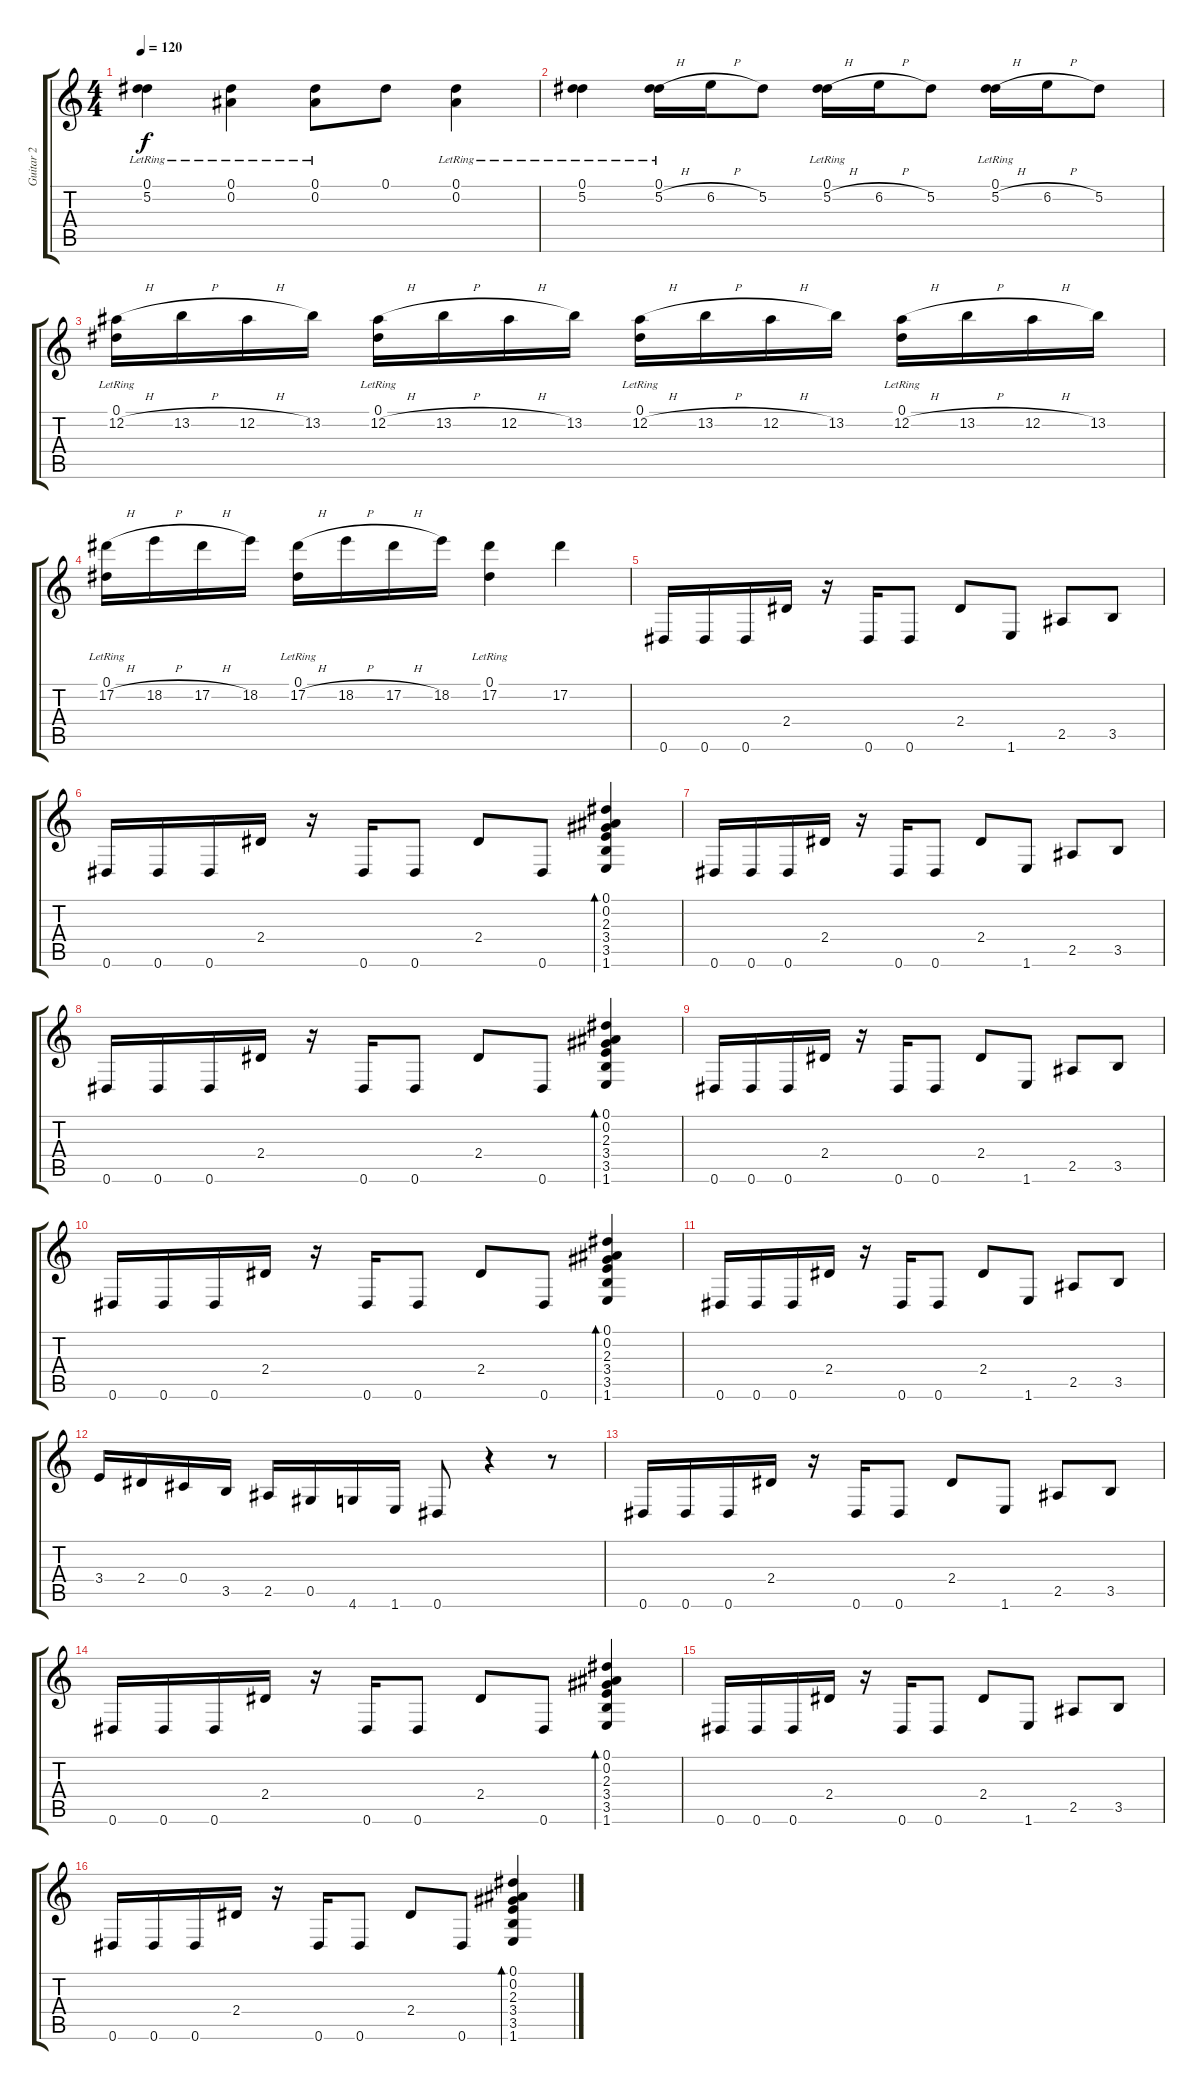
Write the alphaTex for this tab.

\track ("Guitar 2" "Guitar 2") {instrument overdrivenguitar}
\staff {score tabs}
\tuning (Eb4 Bb3 Gb3 Db3 Ab2 Eb2) {hide}
\ts (4 4)
\tempo 120
\clef g2
\ks c
(0.1{lr} 5.2).4{dy f instrument overdrivenguitar} (0.1{lr} 0.2{lr}).4 (0.1{lr} 0.2{lr}).8 0.1.8 (0.1{lr} 0.2).4 |
(0.1{lr} 5.2{lr}).4 (0.1{lr} 5.2{h}).16 6.2{h}.16 5.2.8 (0.1{lr} 5.2{h}).16 6.2{h}.16 5.2.8 (0.1{lr} 5.2{h}).16 6.2{h}.16 5.2.8 |
(0.1{lr} 12.2{h}).16 13.2{h}.16 12.2{h}.16 13.2.16 (0.1{lr} 12.2{h}).16 13.2{h}.16 12.2{h}.16 13.2.16 (0.1{lr} 12.2{h}).16 13.2{h}.16 12.2{h}.16 13.2.16 (0.1{lr} 12.2{h}).16 13.2{h}.16 12.2{h}.16 13.2.16 |
(0.1{lr} 17.2{h}).16 18.2{h}.16 17.2{h}.16 18.2.16 (0.1{lr} 17.2{h}).16 18.2{h}.16 17.2{h}.16 18.2.16 (0.1{lr} 17.2).4 17.2.4 |
0.6.16 0.6.16 0.6.16 2.4.16 r.16 0.6.16 0.6.8 2.4.8 1.6.8 2.5.8 3.5.8 |
0.6.16 0.6.16 0.6.16 2.4.16 r.16 0.6.16 0.6.8 2.4.8 0.6.8 (0.1 0.2 2.3 3.4 3.5 1.6).4{bd 60} |
0.6.16 0.6.16 0.6.16 2.4.16 r.16 0.6.16 0.6.8 2.4.8 1.6.8 2.5.8 3.5.8 |
0.6.16 0.6.16 0.6.16 2.4.16 r.16 0.6.16 0.6.8 2.4.8 0.6.8 (0.1 0.2 2.3 3.4 3.5 1.6).4{bd 60} |
0.6.16 0.6.16 0.6.16 2.4.16 r.16 0.6.16 0.6.8 2.4.8 1.6.8 2.5.8 3.5.8 |
0.6.16 0.6.16 0.6.16 2.4.16 r.16 0.6.16 0.6.8 2.4.8 0.6.8 (0.1 0.2 2.3 3.4 3.5 1.6).4{bd 60} |
0.6.16 0.6.16 0.6.16 2.4.16 r.16 0.6.16 0.6.8 2.4.8 1.6.8 2.5.8 3.5.8 |
3.4.16 2.4.16 0.4.16 3.5.16 2.5.16 0.5.16 4.6.16 1.6.16 0.6.8 r.4 r.8 |
0.6.16 0.6.16 0.6.16 2.4.16 r.16 0.6.16 0.6.8 2.4.8 1.6.8 2.5.8 3.5.8 |
0.6.16 0.6.16 0.6.16 2.4.16 r.16 0.6.16 0.6.8 2.4.8 0.6.8 (0.1 0.2 2.3 3.4 3.5 1.6).4{bd 60} |
0.6.16 0.6.16 0.6.16 2.4.16 r.16 0.6.16 0.6.8 2.4.8 1.6.8 2.5.8 3.5.8 |
0.6.16 0.6.16 0.6.16 2.4.16 r.16 0.6.16 0.6.8 2.4.8 0.6.8 (0.1 0.2 2.3 3.4 3.5 1.6).4{bd 60}
